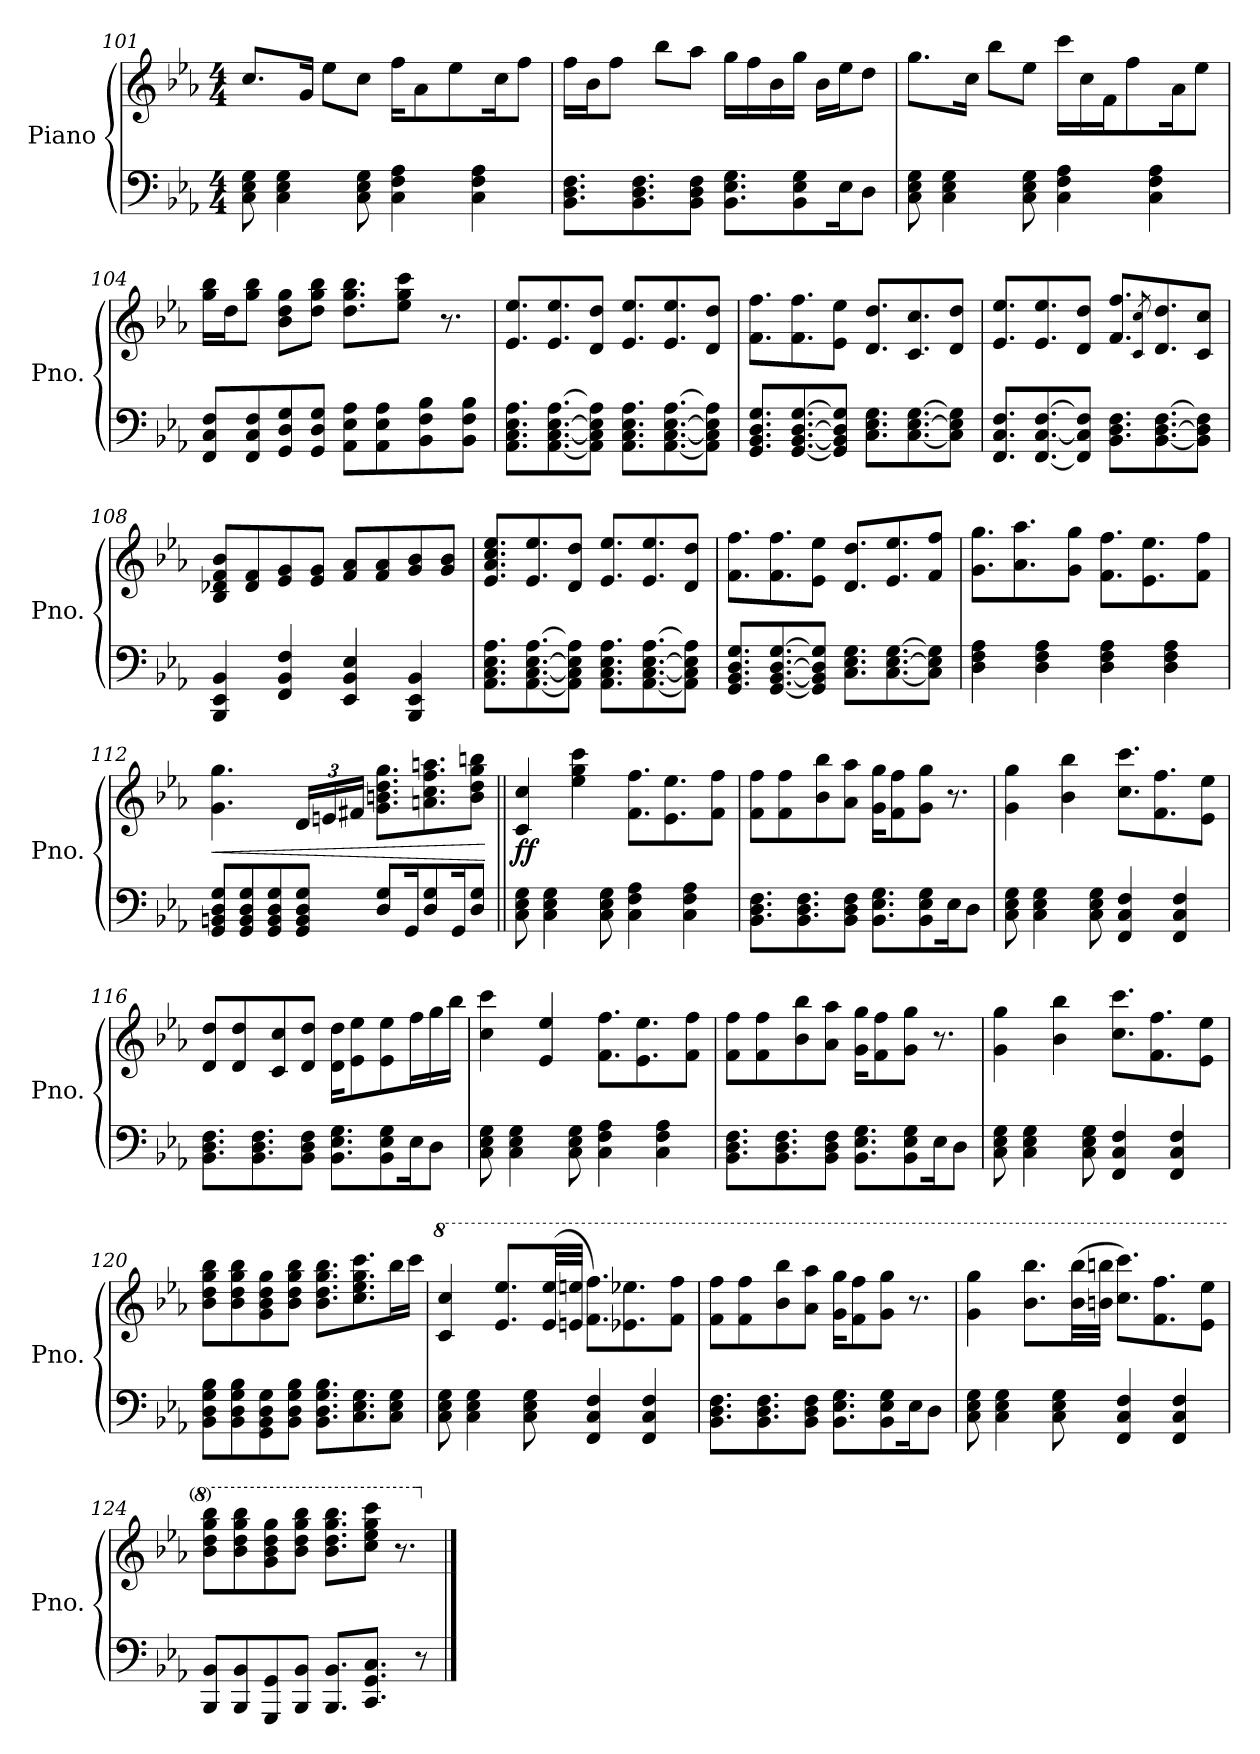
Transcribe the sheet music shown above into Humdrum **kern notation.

**kern	**kern	**dynam
*part1	*part1	*part1
*staff2	*staff1	*staff1/2
*I"Piano	*	*
*I'Pno.	*	*
*clefF4	*clefG2	*
*k[b-e-a-]	*k[b-e-a-]	*
*M4/4	*M4/4	*
=101	=101	=101
8C\ 8E-\ 8G\	8.cc/L	.
4C\ 4E-\ 4G\	.	.
.	16g!/Jk	.
.	8ee-\L	.
8C\ 8E-\ 8G\	8cc!\J	.
4C\ 4F\ 4A-\	16ff\KL	.
.	8a-!\	.
.	8ee-\	.
4C\ 4F\ 4A-\	.	.
.	16cc!\K	.
.	8ff\J	.
!!LO:LB:g=z
=102	=102	=102
8.BB-\ 8.D\ 8.F\L	16ff\LL	.
.	16b-!\J	.
.	8ff\J	.
8.BB-\ 8.D\ 8.F\	.	.
.	8bb-\L	.
8BB-\ 8D\ 8F\J	8aa-!\J	.
8.BB-\ 8.E-\ 8.G\L	16gg\LL	.
.	16ff\	.
.	16b-!\	.
8BB-\ 8E-\ 8G\	16gg\JJ	.
.	16b-!\LL	.
16E-\K	16ee-!\J	.
8D\J	8dd!\J	.
=103	=103	=103
8C\ 8E-\ 8G\	8.gg\L	.
4C\ 4E-\ 4G\	.	.
.	16cc!\Jk	.
.	8bb-\L	.
8C\ 8E-\ 8G\	8ee-!\J	.
4C\ 4F\ 4A-\	16ccc\LL	.
.	16cc!\	.
.	16f!\J	.
.	8ff\	.
4C\ 4F\ 4A-\	.	.
.	16a-!\K	.
.	8ee-\J	.
=104	=104	=104
8FF/ 8C/ 8F/L	16gg\ 16bb-\LL	.
.	16dd!\J	.
8FF/ 8C/ 8F/	8gg\ 8bb-\J	.
8GG/ 8D/ 8G/	8b-\ 8dd\ 8gg\L	.
8GG/ 8D/ 8G/J	8dd\ 8gg\ 8bb-\J	.
8AA-\ 8E-\ 8A-\L	8.dd\ 8.gg\ 8.bb-\L	.
8AA-\ 8E-\ 8A-\	.	.
.	8ee-\ 8gg\ 8ccc\J	.
8BB-\ 8F\ 8B-\	.	.
.	8.r	.
8BB-\ 8F\ 8B-\J	.	.
!!LO:LB:g=z
=105	=105	=105
8.AA-\ 8.C\ 8.E-\ 8.A-\L	8.e-/ 8.ee-/L	.
[8.AA-\ [8.C\ [8.E-\ [8.A-\	8.e-/ 8.ee-/	.
8AA-\] 8C\] 8E-\] 8A-\]J	8d/ 8dd/J	.
8.AA-\ 8.C\ 8.E-\ 8.A-\L	8.e-/ 8.ee-/L	.
[8.AA-\ [8.C\ [8.E-\ [8.A-\	8.e-/ 8.ee-/	.
8AA-\] 8C\] 8E-\] 8A-\]J	8d/ 8dd/J	.
=106	=106	=106
8.GG/ 8.BB-/ 8.D/ 8.G/L	8.f\ 8.ff\L	.
[8.GG/ [8.BB-/ [8.D/ [8.G/	8.f\ 8.ff\	.
8GG/] 8BB-/] 8D/] 8G/]J	8e-\ 8ee-\J	.
8.C\ 8.E-\ 8.G\L	8.d/ 8.dd/L	.
[8.C\ [8.E-\ [8.G\	8.c/ 8.cc/	.
8C\] 8E-\] 8G\]J	8d/ 8dd/J	.
=107	=107	=107
8.FF/ 8.C/ 8.F/L	8.e-/ 8.ee-/L	.
[8.FF/ [8.C/ [8.F/	8.e-/ 8.ee-/	.
8FF/] 8C/] 8F/]J	8d/ 8dd/J	.
8.BB-\ 8.D\ 8.F\L	8.f/ 8.ff/L	.
.	8qc/ 8qcc/	.
[8.BB-\ [8.D\ [8.F\	8.d/ 8.dd/	.
8BB-\] 8D\] 8F\]J	8c/ 8cc/J	.
=108	=108	=108
4BBB-/ 4EE-/ 4BB-/	8B-/ 8d-X/ 8f/ 8b-/L	.
.	8d-/ 8f/	.
4FF/ 4BB-/ 4F/	8e-/ 8g/	.
.	8e-/ 8g/J	.
4EE-/ 4BB-/ 4E-/	8f/ 8a-/L	.
.	8f/ 8a-/	.
4BBB-/ 4EE-/ 4BB-/	8g/ 8b-/	.
.	8g/ 8b-/J	.
!!LO:LB:g=z
=109	=109	=109
8.AA-\ 8.C\ 8.E-\ 8.A-\L	8.e-/ 8.a-/ 8.cc/ 8.ee-/L	.
[8.AA-\ [8.C\ [8.E-\ [8.A-\	8.e-/ 8.ee-/	.
8AA-\] 8C\] 8E-\] 8A-\]J	8d/ 8dd/J	.
8.AA-\ 8.C\ 8.E-\ 8.A-\L	8.e-/ 8.ee-/L	.
[8.AA-\ [8.C\ [8.E-\ [8.A-\	8.e-/ 8.ee-/	.
8AA-\] 8C\] 8E-\] 8A-\]J	8d/ 8dd/J	.
=110	=110	=110
8.GG/ 8.BB-/ 8.D/ 8.G/L	8.f\ 8.ff\L	.
[8.GG/ [8.BB-/ [8.D/ [8.G/	8.f\ 8.ff\	.
8GG/] 8BB-/] 8D/] 8G/]J	8e-\ 8ee-\J	.
8.C\ 8.E-\ 8.G\L	8.d/ 8.dd/L	.
[8.C\ [8.E-\ [8.G\	8.e-/ 8.ee-/	.
8C\] 8E-\] 8G\]J	8f/ 8ff/J	.
=111	=111	=111
4D\ 4F\ 4A-\	8.g\ 8.gg\L	.
.	8.a-\ 8.aa-\	.
4D\ 4F\ 4A-\	.	.
.	8g\ 8gg\J	.
4D\ 4F\ 4A-\	8.f\ 8.ff\L	.
.	8.e-\ 8.ee-\	.
4D\ 4F\ 4A-\	.	.
.	8f\ 8ff\J	.
=112	=112	=112
!	!	!LO:HP:b
8GG/ 8BBn/ 8D/ 8G/L	4.g\ 4.gg\	<
8GG/ 8BB/ 8D/ 8G/	.	.
8GG/ 8BB/ 8D/ 8G/	.	.
*	*Xbrackettup	*
8GG/ 8BB/ 8D/ 8G/J	24d/LL	.
.	24en/	.
.	24f#X/JJ	.
8D/ 8G/L	8.g\ 8.bn\ 8.dd\ 8.gg\L	.
16GG/K	.	.
8D/ 8G/	8.an\ 8.cc\ 8.ff\ 8.aan\	.
16GG/K	.	.
8D/ 8G/J	8b\ 8dd\ 8gg\ 8bbn\J	.
.	.	[
!!LO:LB:g=z
=113||	=113||	=113||
!	!	!LO:DY:b
8C\ 8E-\ 8G\	4c/ 4cc/	ff
4C\ 4E-\ 4G\	.	.
.	4ee-\ 4gg!\ 4ccc!\	.
8C\ 8E-\ 8G\	.	.
4C\ 4F\ 4A-\	8.f\ 8.ff\L	.
.	8.e-\ 8.ee-\	.
4C\ 4F\ 4A-\	.	.
.	8f\ 8ff\J	.
=114	=114	=114
8.BB-\ 8.D\ 8.F\L	8f\ 8ff\L	.
.	8f\ 8ff\	.
8.BB-\ 8.D\ 8.F\	.	.
.	8b-\ 8bb-\	.
8BB-\ 8D\ 8F\J	8a-\ 8aa-\J	.
8.BB-\ 8.E-\ 8.G\L	16g\ 16gg\KL	.
.	8f\ 8ff\	.
8BB-\ 8E-\ 8G\	8g\ 8gg\J	.
16E-\K	8.r	.
8D\J	.	.
=115	=115	=115
8C\ 8E-\ 8G\	4g\ 4gg\	.
4C\ 4E-\ 4G\	.	.
.	4b-\ 4bb-\	.
8C\ 8E-\ 8G\	.	.
4FF/ 4C/ 4F/	8.cc\ 8.ccc\L	.
.	8.f\ 8.ff\	.
4FF/ 4C/ 4F/	.	.
.	8e-\ 8ee-\J	.
!!LO:PB:g=z
=116	=116	=116
8.BB-\ 8.D\ 8.F\L	8d/ 8dd/L	.
.	8d/ 8dd/	.
8.BB-\ 8.D\ 8.F\	.	.
.	8c/ 8cc/	.
8BB-\ 8D\ 8F\J	8d/ 8dd/J	.
8.BB-\ 8.E-\ 8.G\L	16d\ 16dd\KL	.
.	8e-\ 8ee-\	.
8BB-\ 8E-\ 8G\	8e-\ 8ee-\	.
16E-\K	16ff\L	.
8D\J	16gg\	.
.	16bb-\JJ	.
=117	=117	=117
8C\ 8E-\ 8G\	4cc\ 4ccc\	.
4C\ 4E-\ 4G\	.	.
.	4e-/ 4ee-/	.
8C\ 8E-\ 8G\	.	.
4C\ 4F\ 4A-\	8.f\ 8.ff\L	.
.	8.e-\ 8.ee-\	.
4C\ 4F\ 4A-\	.	.
.	8f\ 8ff\J	.
=118	=118	=118
8.BB-\ 8.D\ 8.F\L	8f\ 8ff\L	.
.	8f\ 8ff\	.
8.BB-\ 8.D\ 8.F\	.	.
.	8b-\ 8bb-\	.
8BB-\ 8D\ 8F\J	8a-\ 8aa-\J	.
8.BB-\ 8.E-\ 8.G\L	16g\ 16gg\KL	.
.	8f\ 8ff\	.
8BB-\ 8E-\ 8G\	8g\ 8gg\J	.
16E-\K	8.r	.
8D\J	.	.
!!LO:LB:g=z
=119	=119	=119
8C\ 8E-\ 8G\	4g\ 4gg\	.
4C\ 4E-\ 4G\	.	.
.	4b-\ 4bb-\	.
8C\ 8E-\ 8G\	.	.
4FF/ 4C/ 4F/	8.cc\ 8.ccc\L	.
.	8.f\ 8.ff\	.
4FF/ 4C/ 4F/	.	.
.	8e-\ 8ee-\J	.
=120	=120	=120
8BB-\ 8D\ 8G\ 8B-\L	8b-\ 8dd\ 8gg\ 8bb-\L	.
8BB-\ 8D\ 8G\ 8B-\	8b-\ 8dd\ 8gg\ 8bb-\	.
8GG\ 8BB-\ 8D\ 8G\	8g\ 8b-\ 8dd\ 8gg\	.
8BB-\ 8D\ 8G\ 8B-\J	8b-\ 8dd\ 8gg\ 8bb-\J	.
8.BB-\ 8.D\ 8.G\ 8.B-\L	8.b-\ 8.dd\ 8.gg\ 8.bb-\L	.
8.C\ 8.E-\ 8.G\	8.cc\ 8.ee-\ 8.gg\ 8.ccc\	.
8C\ 8E-\ 8G\J	16bb-\L	.
.	16ccc\JJ	.
=121	=121	=121
*	*8va	*
8C\ 8E-\ 8G\	4cc/ 4ccc/	.
4C\ 4E-\ 4G\	.	.
.	8.ee-/ 8.eee-/L	.
8C\ 8E-\ 8G\	.	.
.	(32ee-/ 32eee-/LL	.
.	32een/ 32eeen/JJJ	.
4FF/ 4C/ 4F/	8.ff\ 8.fff\L)	.
.	8.ee-X\ 8.eee-X\	.
4FF/ 4C/ 4F/	.	.
.	8ff\ 8fff\J	.
!!LO:LB:g=z
=122	=122	=122
8.BB-\ 8.D\ 8.F\L	8ff\ 8fff\L	.
.	8ff\ 8fff\	.
8.BB-\ 8.D\ 8.F\	.	.
.	8bb-\ 8bbb-\	.
8BB-\ 8D\ 8F\J	8aa-\ 8aaa-\J	.
8.BB-\ 8.E-\ 8.G\L	16gg\ 16ggg\KL	.
.	8ff\ 8fff\	.
8BB-\ 8E-\ 8G\	8gg\ 8ggg\J	.
16E-\K	8.r	.
8D\J	.	.
=123	=123	=123
8C\ 8E-\ 8G\	4gg\ 4ggg\	.
4C\ 4E-\ 4G\	.	.
.	8.bb-\ 8.bbb-\L	.
8C\ 8E-\ 8G\	.	.
.	(32bb-\ 32bbb-\LL	.
.	32bbn\ 32bbbn\JJJ	.
4FF/ 4C/ 4F/	8.ccc\ 8.cccc\L)	.
.	8.ff\ 8.fff\	.
4FF/ 4C/ 4F/	.	.
.	8ee-\ 8eee-\J	.
=124	=124	=124
8BBB-/ 8BB-/L	8bb-\ 8ddd\ 8ggg\ 8bbb-\L	.
8BBB-/ 8BB-/	8bb-\ 8ddd\ 8ggg\ 8bbb-\	.
8GGG/ 8GG/	8gg\ 8bb-\ 8ddd\ 8ggg\	.
8BBB-/ 8BB-/J	8bb-\ 8ddd\ 8ggg\ 8bbb-\J	.
8.BBB-/ 8.BB-/L	8.bb-\ 8.ddd\ 8.ggg\ 8.bbb-\L	.
8.CC/ 8.GG/ 8.C/J	8ccc\ 8eee-\ 8ggg\ 8cccc\J	.
.	8.r	.
8r	.	.
*	*X8va	*
==	==	==
*-	*-	*-
